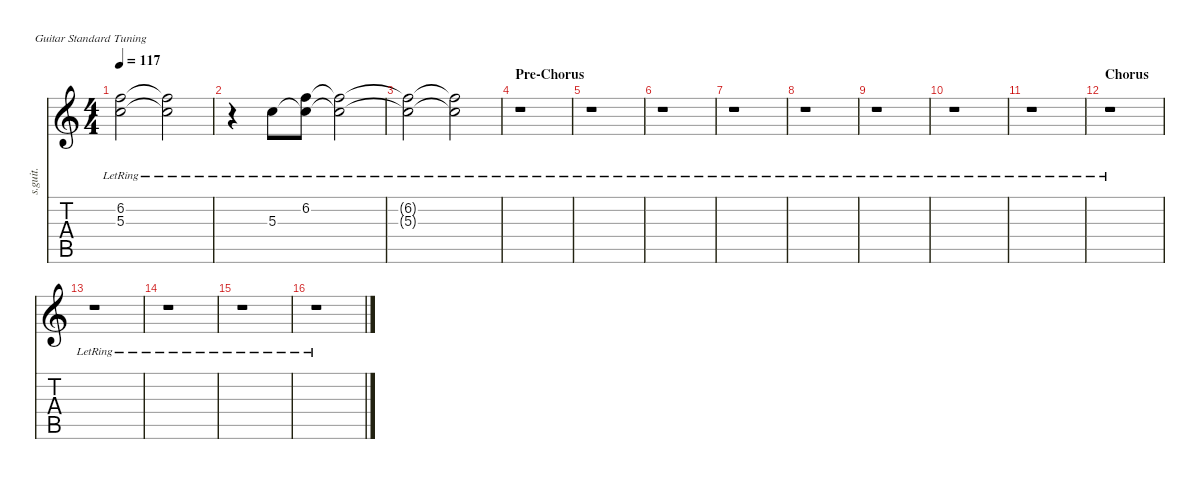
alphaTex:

\defaultSystemsLayout 4
\hideDynamics
\bracketExtendMode nobrackets
\track ("Kurt Cobain" "s.guit.") {instrument electricguitarclean}
\staff {score tabs}
\tuning (E4 B3 G3 D3 A2 E2)
\ts (4 4)
\tempo 117
\clef g2
\ks c
(6.2{lr t} 5.3{lr t}).2{lyrics (0 "") lyrics (1 "") lyrics (2 "") lyrics (3 "") lyrics (4 "") dy mf} (6.2{lr t} 5.3{lr t}).2{lyrics (0 "") lyrics (1 "") lyrics (2 "") lyrics (3 "") lyrics (4 "") dy f} |
r.4 5.3{lr}.8{lyrics (0 "") lyrics (1 "") lyrics (2 "") lyrics (3 "") lyrics (4 "") dy mf} (6.2{lr} 5.3{lr t}).8{lyrics (0 "") lyrics (1 "") lyrics (2 "") lyrics (3 "") lyrics (4 "")} (6.2{lr t} 5.3{lr t}).2{lyrics (0 "") lyrics (1 "") lyrics (2 "") lyrics (3 "") lyrics (4 "")} |
(6.2{lr t} 5.3{lr t}).2{lyrics (0 "") lyrics (1 "") lyrics (2 "") lyrics (3 "") lyrics (4 "")} (6.2{lr t} 5.3{lr t}).2{lyrics (0 "") lyrics (1 "") lyrics (2 "") lyrics (3 "") lyrics (4 "") dy f} |
\section ("" "Pre-Chorus")
r.1 |
r.1 |
r.1 |
r.1 |
r.1 |
r.1 |
r.1 |
r.1 |
\section ("" "Chorus")
r.1 |
r.1 |
r.1 |
r.1 |
r.1
